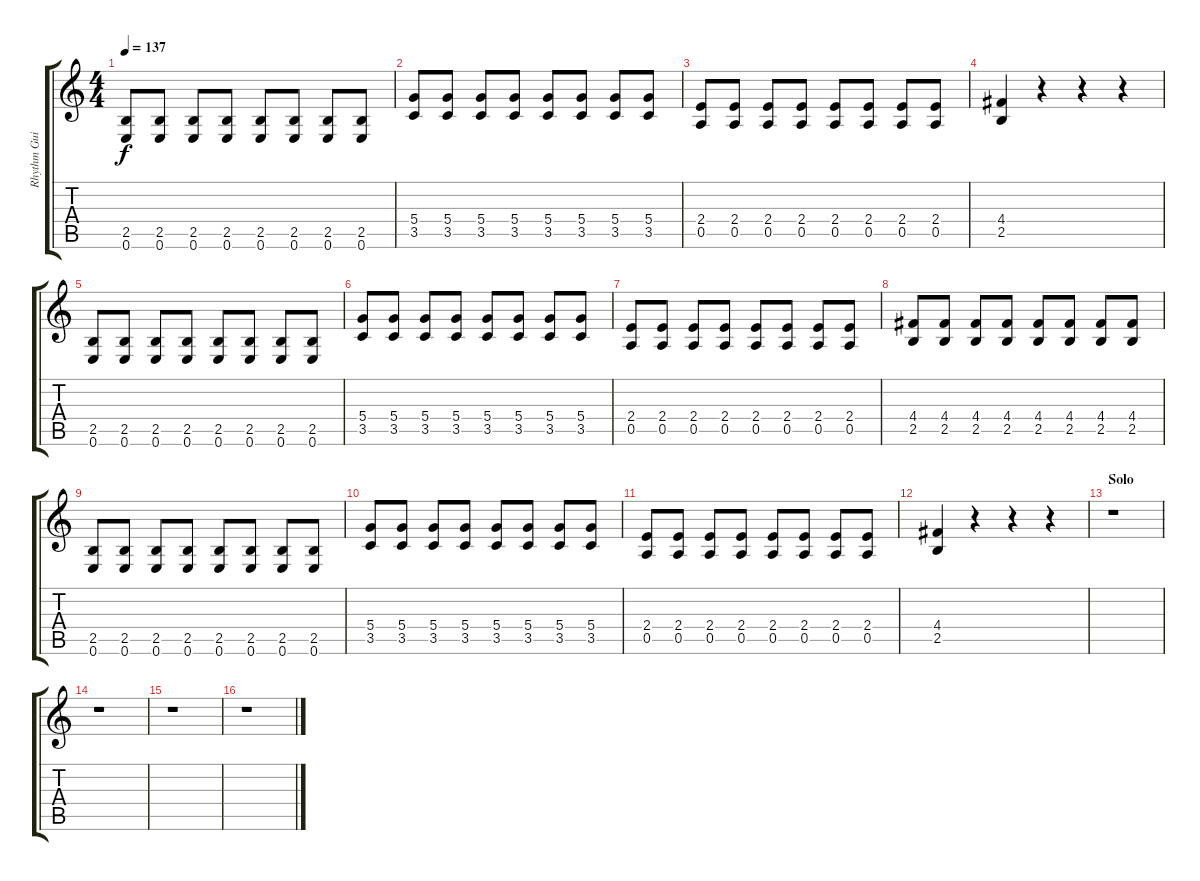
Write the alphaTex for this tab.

\track ("Rhythm Guitar" "Rhythm Gui") {instrument overdrivenguitar}
\staff {score tabs}
\tuning (E4 B3 G3 D3 A2 E2) {hide}
\ts (4 4)
\tempo 137
\clef g2
\ks c
(2.5 0.6).8{dy f} (2.5 0.6).8 (2.5 0.6).8 (2.5 0.6).8 (2.5 0.6).8 (2.5 0.6).8 (2.5 0.6).8 (2.5 0.6).8 |
(5.4 3.5).8 (5.4 3.5).8 (5.4 3.5).8 (5.4 3.5).8 (5.4 3.5).8 (5.4 3.5).8 (5.4 3.5).8 (5.4 3.5).8 |
(2.4 0.5).8 (2.4 0.5).8 (2.4 0.5).8 (2.4 0.5).8 (2.4 0.5).8 (2.4 0.5).8 (2.4 0.5).8 (2.4 0.5).8 |
(4.4 2.5).4 r.4 r.4 r.4 |
(2.5 0.6).8 (2.5 0.6).8 (2.5 0.6).8 (2.5 0.6).8 (2.5 0.6).8 (2.5 0.6).8 (2.5 0.6).8 (2.5 0.6).8 |
(5.4 3.5).8 (5.4 3.5).8 (5.4 3.5).8 (5.4 3.5).8 (5.4 3.5).8 (5.4 3.5).8 (5.4 3.5).8 (5.4 3.5).8 |
(2.4 0.5).8 (2.4 0.5).8 (2.4 0.5).8 (2.4 0.5).8 (2.4 0.5).8 (2.4 0.5).8 (2.4 0.5).8 (2.4 0.5).8 |
(4.4 2.5).8 (4.4 2.5).8 (4.4 2.5).8 (4.4 2.5).8 (4.4 2.5).8 (4.4 2.5).8 (4.4 2.5).8 (4.4 2.5).8 |
(2.5 0.6).8 (2.5 0.6).8 (2.5 0.6).8 (2.5 0.6).8 (2.5 0.6).8 (2.5 0.6).8 (2.5 0.6).8 (2.5 0.6).8 |
(5.4 3.5).8 (5.4 3.5).8 (5.4 3.5).8 (5.4 3.5).8 (5.4 3.5).8 (5.4 3.5).8 (5.4 3.5).8 (5.4 3.5).8 |
(2.4 0.5).8 (2.4 0.5).8 (2.4 0.5).8 (2.4 0.5).8 (2.4 0.5).8 (2.4 0.5).8 (2.4 0.5).8 (2.4 0.5).8 |
(4.4 2.5).4 r.4 r.4 r.4 |
\section ("" "Solo")
r.1 |
r.1 |
r.1 |
r.1
